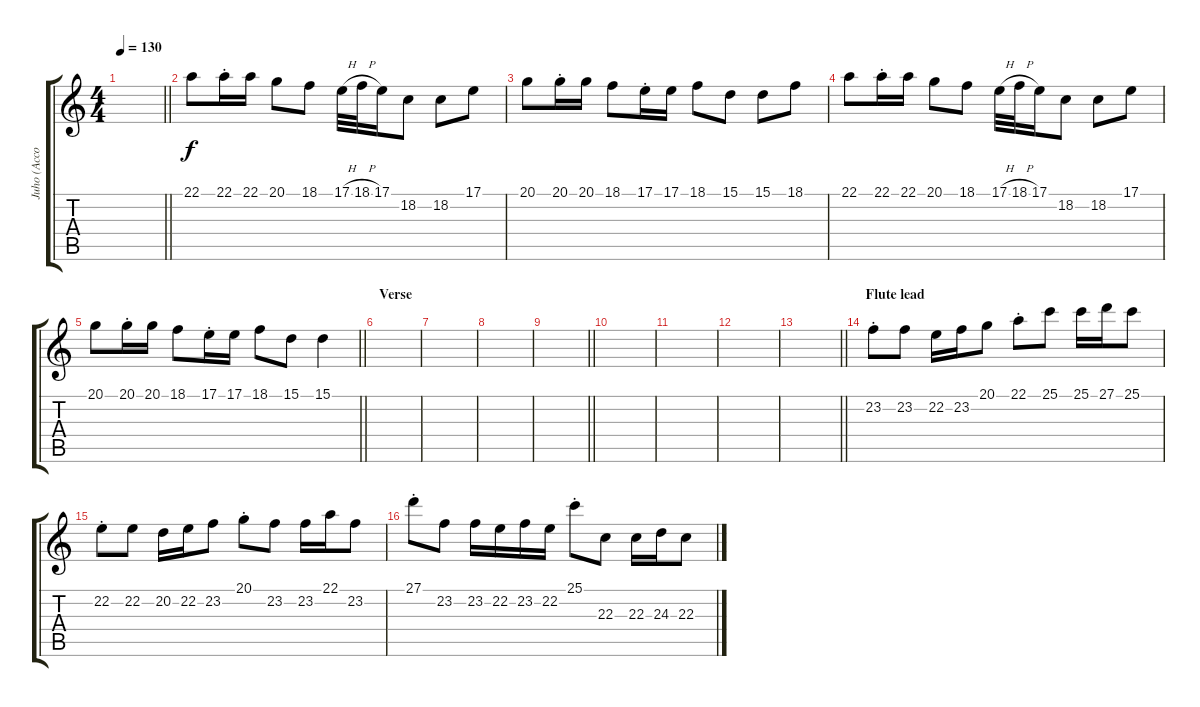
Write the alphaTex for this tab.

\track ("Juho (Acco. Lead)" "Juho (Acco") {instrument accordion}
\staff {score tabs}
\tuning (B3 Gb3 D3 A2 E2 B1) {hide}
\ts (4 4)
\tempo 130
\clef g2
\barLineRight lightlight
\ks c
|
\section ("" "")
22.1.8{volume 11} 22.1{st}.16 22.1.16 20.1.8 18.1.8 17.1{h}.32 18.1{h}.32 17.1.16 18.2.8 18.2.8 17.1.8 |
20.1.8 20.1{st}.16 20.1.16 18.1.8 17.1{st}.16 17.1.16 18.1.8 15.1.8 15.1.8 18.1.8 |
22.1.8 22.1{st}.16 22.1.16 20.1.8 18.1.8 17.1{h}.32 18.1{h}.32 17.1.16 18.2.8 18.2.8 17.1.8 |
\barLineRight lightlight
20.1.8 20.1{st}.16 20.1.16 18.1.8 17.1{st}.16 17.1.16 18.1.8 15.1.8 15.1.4 |
\section ("" "Verse")
|
|
|
\barLineRight lightlight
|
\section ("" "")
|
|
|
\barLineRight lightlight
|
\section ("" "Flute lead")
23.2{st}.8{volume 12} 23.2.8 22.2.16 23.2.16 20.1.8 22.1{st}.8 25.1.8 25.1.16 27.1.16 25.1.8 |
22.2{st}.8 22.2.8 20.2.16 22.2.16 23.2.8 20.1{st}.8 23.2.8 23.2.16 22.1.16 23.2.8 |
27.1{st}.8 23.2.8 23.2.16 22.2.16 23.2.16 22.2.16 25.1{st}.8 22.3.8 22.3.16 24.3.16 22.3.8
